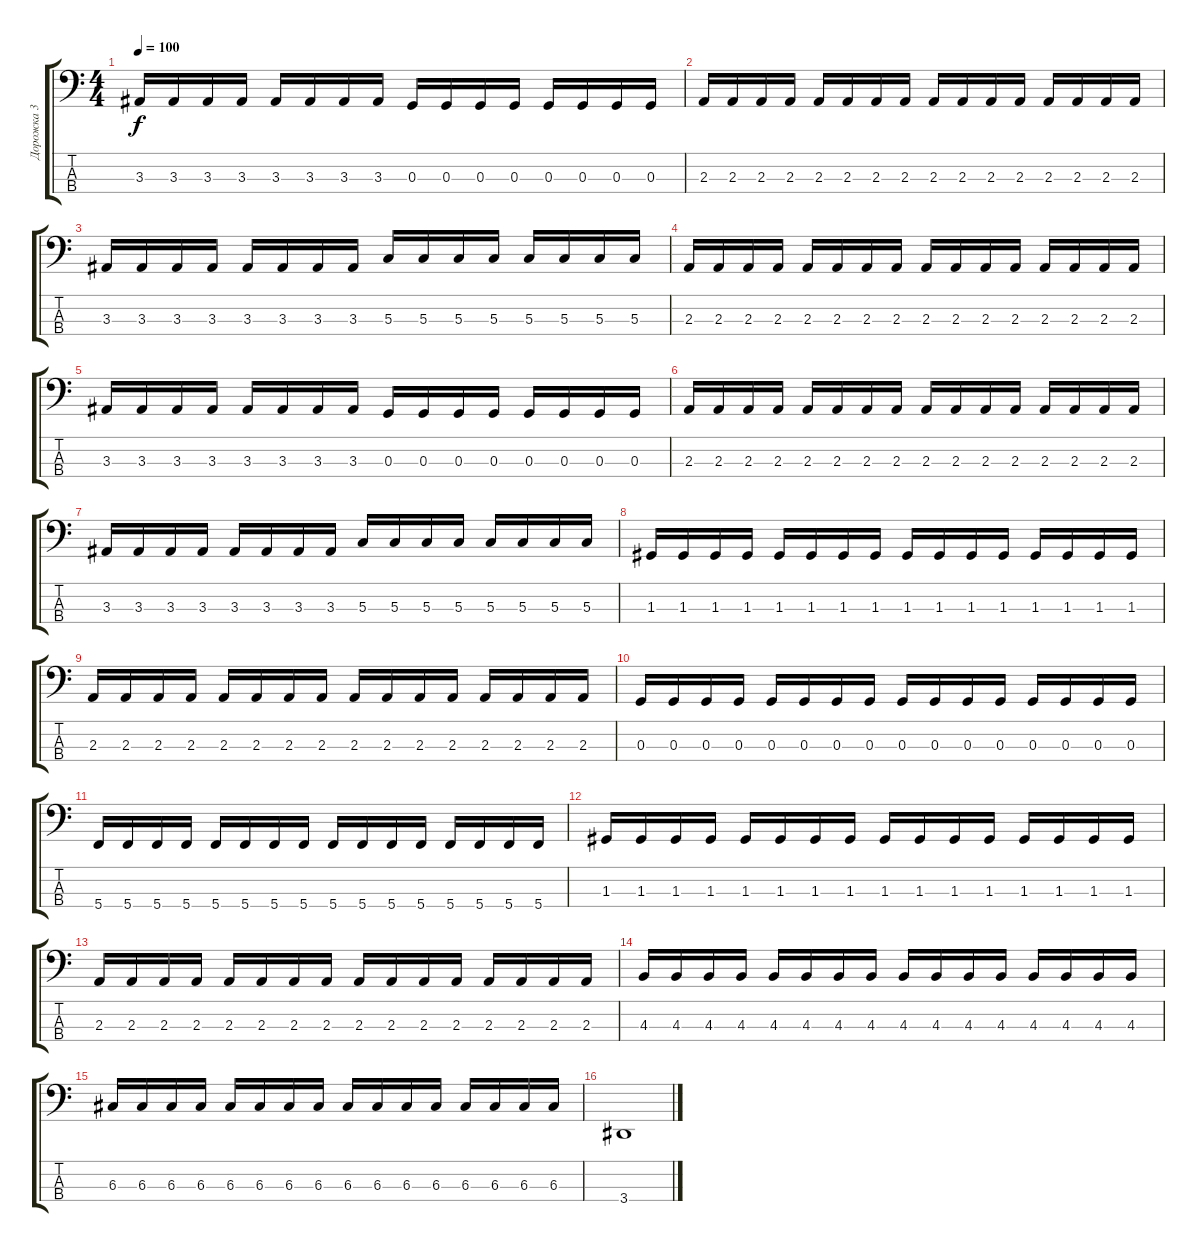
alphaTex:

\track ("Дорожка 3" "Дорожка 3") {instrument electricbassfinger}
\staff {score tabs}
\tuning (F2 C2 G1 C1) {hide}
\ts (4 4)
\tempo 100
\clef f4
\ks c
3.3.16{dy f} 3.3.16 3.3.16 3.3.16 3.3.16 3.3.16 3.3.16 3.3.16 0.3.16 0.3.16 0.3.16 0.3.16 0.3.16 0.3.16 0.3.16 0.3.16 |
2.3.16 2.3.16 2.3.16 2.3.16 2.3.16 2.3.16 2.3.16 2.3.16 2.3.16 2.3.16 2.3.16 2.3.16 2.3.16 2.3.16 2.3.16 2.3.16 |
3.3.16 3.3.16 3.3.16 3.3.16 3.3.16 3.3.16 3.3.16 3.3.16 5.3.16 5.3.16 5.3.16 5.3.16 5.3.16 5.3.16 5.3.16 5.3.16 |
2.3.16 2.3.16 2.3.16 2.3.16 2.3.16 2.3.16 2.3.16 2.3.16 2.3.16 2.3.16 2.3.16 2.3.16 2.3.16 2.3.16 2.3.16 2.3.16 |
3.3.16 3.3.16 3.3.16 3.3.16 3.3.16 3.3.16 3.3.16 3.3.16 0.3.16 0.3.16 0.3.16 0.3.16 0.3.16 0.3.16 0.3.16 0.3.16 |
2.3.16 2.3.16 2.3.16 2.3.16 2.3.16 2.3.16 2.3.16 2.3.16 2.3.16 2.3.16 2.3.16 2.3.16 2.3.16 2.3.16 2.3.16 2.3.16 |
3.3.16 3.3.16 3.3.16 3.3.16 3.3.16 3.3.16 3.3.16 3.3.16 5.3.16 5.3.16 5.3.16 5.3.16 5.3.16 5.3.16 5.3.16 5.3.16 |
1.3.16 1.3.16 1.3.16 1.3.16 1.3.16 1.3.16 1.3.16 1.3.16 1.3.16 1.3.16 1.3.16 1.3.16 1.3.16 1.3.16 1.3.16 1.3.16 |
2.3.16 2.3.16 2.3.16 2.3.16 2.3.16 2.3.16 2.3.16 2.3.16 2.3.16 2.3.16 2.3.16 2.3.16 2.3.16 2.3.16 2.3.16 2.3.16 |
0.3.16 0.3.16 0.3.16 0.3.16 0.3.16 0.3.16 0.3.16 0.3.16 0.3.16 0.3.16 0.3.16 0.3.16 0.3.16 0.3.16 0.3.16 0.3.16 |
5.4.16 5.4.16 5.4.16 5.4.16 5.4.16 5.4.16 5.4.16 5.4.16 5.4.16 5.4.16 5.4.16 5.4.16 5.4.16 5.4.16 5.4.16 5.4.16 |
1.3.16 1.3.16 1.3.16 1.3.16 1.3.16 1.3.16 1.3.16 1.3.16 1.3.16 1.3.16 1.3.16 1.3.16 1.3.16 1.3.16 1.3.16 1.3.16 |
2.3.16 2.3.16 2.3.16 2.3.16 2.3.16 2.3.16 2.3.16 2.3.16 2.3.16 2.3.16 2.3.16 2.3.16 2.3.16 2.3.16 2.3.16 2.3.16 |
4.3.16 4.3.16 4.3.16 4.3.16 4.3.16 4.3.16 4.3.16 4.3.16 4.3.16 4.3.16 4.3.16 4.3.16 4.3.16 4.3.16 4.3.16 4.3.16 |
6.3.16 6.3.16 6.3.16 6.3.16 6.3.16 6.3.16 6.3.16 6.3.16 6.3.16 6.3.16 6.3.16 6.3.16 6.3.16 6.3.16 6.3.16 6.3.16 |
3.4.1
